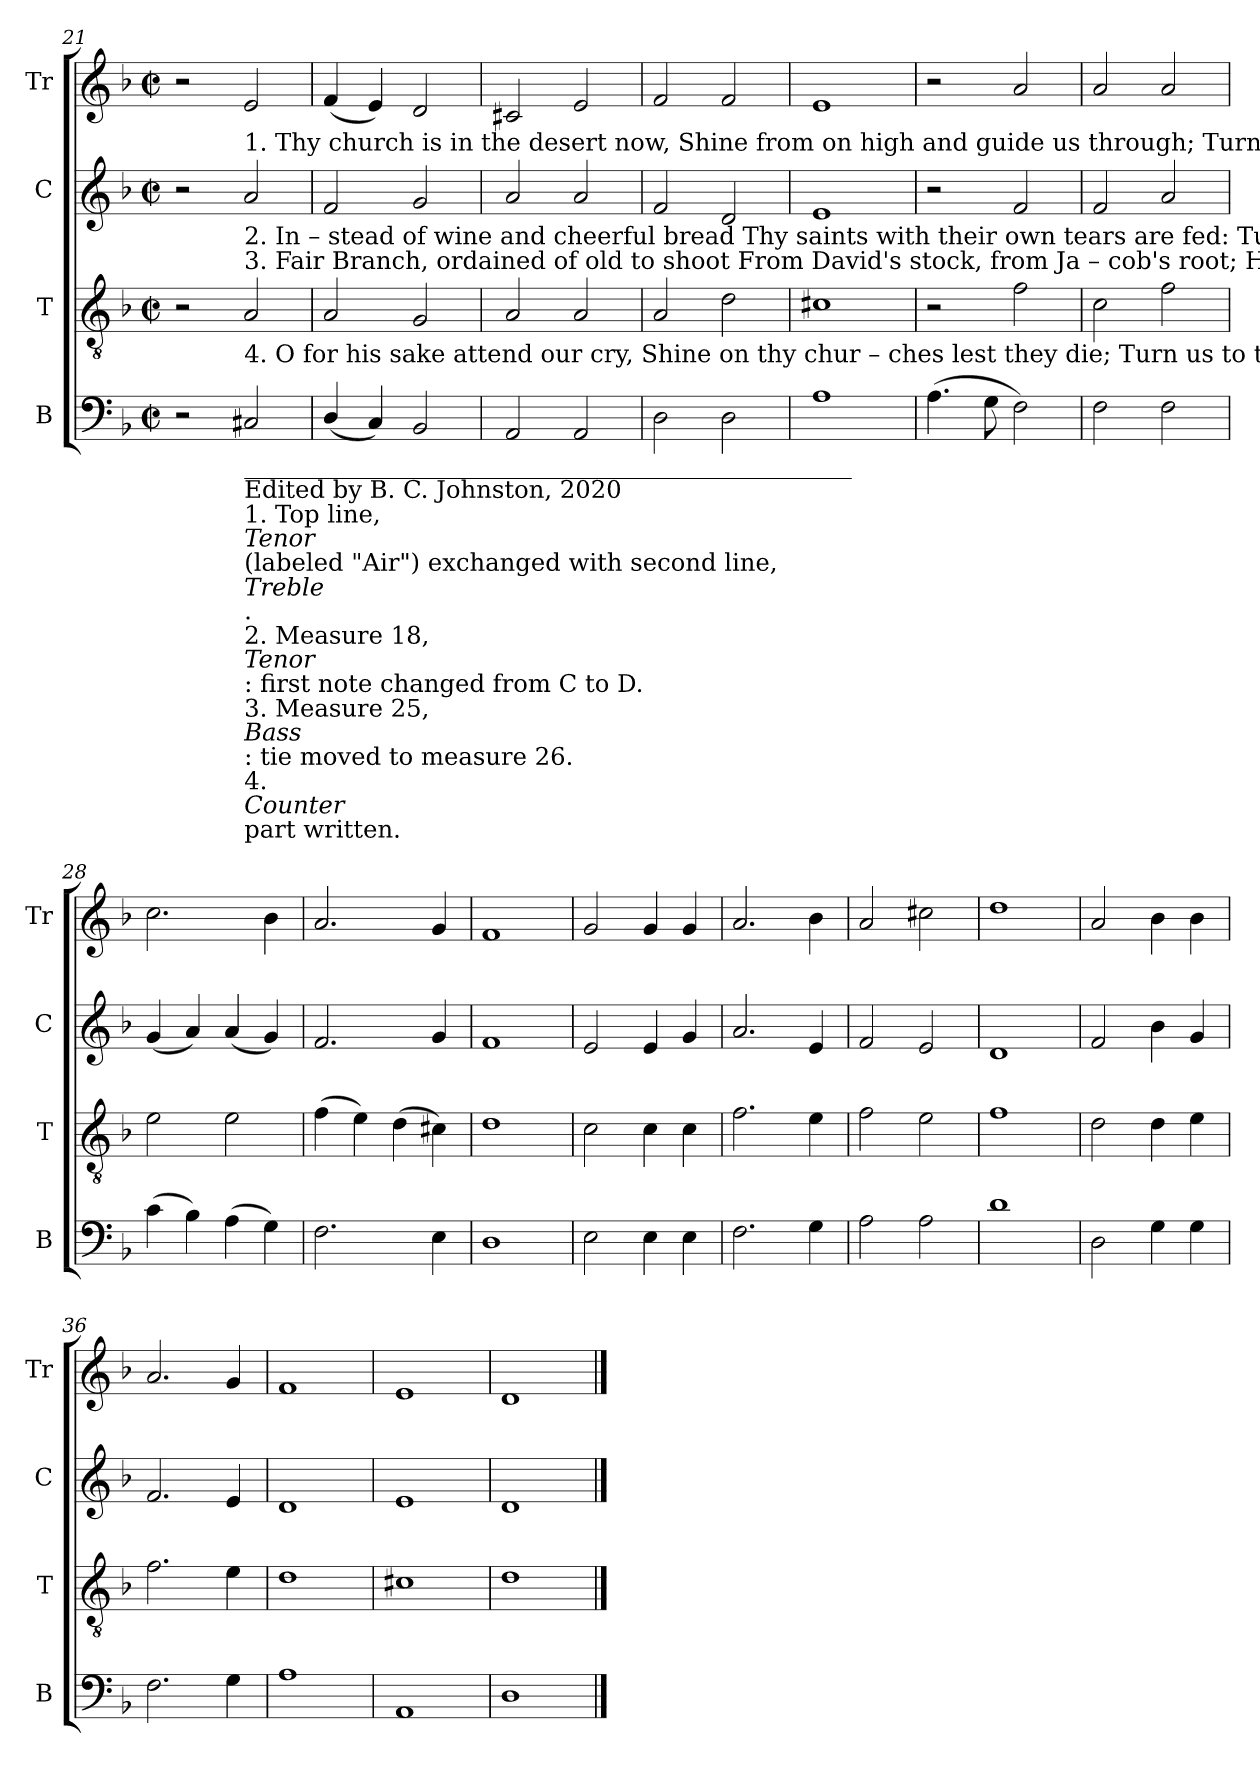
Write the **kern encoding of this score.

**kern	**kern	**kern	**kern
*part4	*part3	*part2	*part1
*staff4	*staff3	*staff2	*staff1
*I"B	*I"T	*I"C	*I"Tr
*I'B	*I'T	*I'C	*I'Tr
!!LO:LB:g=z
*clefF4	*clefGv2	*clefG2	*clefG2
*k[b-]	*k[b-]	*k[b-]	*k[b-]
*M2/2	*M2/2	*M2/2	*M2/2
*met(c|)	*met(c|)	*met(c|)	*met(c|)
=21	=21	=21	=21
2r	2r	2r	2r
!	!	!	!LO:TX:b:t=1. Thy  church  is      in  the   desert     now,      Shine      from  on  high      and   guide     us  through;   Turn us to thee,  thy  love  re – store, We shall be saved and  sigh   no   more.
!	!	!LO:TX:b:t=2. In –  stead   of   wine and  cheerful  bread       Thy     saints with  their     own   tears         are   fed&colon;    Turn us to thee,  thy  love  re – store, We shall be saved and  sigh   no   more.	!
!	!	!LO:TX:b:t=3. Fair Branch, ordained  of   old   to  shoot        From     David's   stock,  from     Ja   –   cob's    root;   Himself  a   no – ble  vine,  and   we    The lesser  branches   of      the    tree.	!
!	!LO:TX:b:t=4.  O    for     his    sake  attend  our  cry,          Shine      on  thy  chur  – ches     lest      they     die;     Turn us to thee, thy  love   re – store, We shall be saved, and sigh  no    more.	!	!
!LO:TX:b:t=__________________________________________________	!	!	!
!LO:TX:b:t=Edited by B. C. Johnston, 2020	!	!	!
!LO:TX:b:t=1. Top line,	!	!	!
!LO:TX:b:i:t=Tenor	!	!	!
!LO:TX:b:t=(labeled "Air") exchanged with second line,	!	!	!
!LO:TX:b:i:t=Treble	!	!	!
!LO:TX:b:t=.	!	!	!
!LO:TX:b:t=2. Measure 18,	!	!	!
!LO:TX:b:i:t=Tenor	!	!	!
!LO:TX:b:t=&colon; first note changed from C to D.	!	!	!
!LO:TX:b:t=3. Measure 25,	!	!	!
!LO:TX:b:i:t=Bass	!	!	!
!LO:TX:b:t=&colon; tie moved to measure 26.	!	!	!
!LO:TX:b:t=4.	!	!	!
!LO:TX:b:i:t=Counter	!	!	!
!LO:TX:b:t=part written.	!	!	!
2C#X!/	2A!/	2a!/	2e!/
=22	=22	=22	=22
(<4D!/	2A!/	2f!/	(<4f!/
4C!/)	.	.	4e!/)
2BB-!/	2G!/	2g!/	2d!/
=23	=23	=23	=23
2AA!/	2A!/	2a!/	2c#X!/
2AA!/	2A!/	2a!/	2e!/
=24	=24	=24	=24
2D!\	2A!/	2f!/	2f!/
2D!\	2d!\	2d!/	2f!/
=25	=25	=25	=25
1A!	1c#X!	1e!	1e!
=26	=26	=26	=26
(>4.A!\	2r	2r	2r
8G!\	.	.	.
2F!\)	2f!\	2f!/	2a!/
=27	=27	=27	=27
2F!\	2c!\	2f!/	2a!/
2F!\	2f!\	2a!/	2a!/
=28	=28	=28	=28
(>4c!\	2e!\	(<4g!/	2.cc!\
4B-!\)	.	4a!/)	.
(>4A!\	2e!\	(<4a!/	.
4G!\)	.	4g!/)	4b-!\
=29	=29	=29	=29
2.F!\	(>4f!\	2.f!/	2.a!/
.	4e!\)	.	.
.	(>4d!\	.	.
4E!\	4c#X!\)	4g!/	4g!/
=30	=30	=30	=30
1D!	1d!	1f!	1f!
=31	=31	=31	=31
2E!\	2c!\	2e!/	2g!/
4E!\	4c!\	4e!/	4g!/
4E!\	4c!\	4g!/	4g!/
=32	=32	=32	=32
2.F!\	2.f!\	2.a!/	2.a!/
4G!\	4e!\	4e!/	4b-!\
=33	=33	=33	=33
2A!\	2f!\	2f!/	2a!/
2A!\	2e!\	2e!/	2cc#X!\
=34	=34	=34	=34
1d!	1f!	1d!	1dd!
=35	=35	=35	=35
2D!\	2d!\	2f!/	2a!/
4G!\	4d!\	4b-!\	4b-!\
4G!\	4e!\	4g!/	4b-!\
=36	=36	=36	=36
2.F!\	2.f!\	2.f!/	2.a!/
4G!\	4e!\	4e!/	4g!/
=37	=37	=37	=37
1A!	1d!	1d!	1f!
=38	=38	=38	=38
1AA!	1c#X!	1e!	1e!
=39	=39	=39	=39
1D!	1d!	1d!	1d!
==	==	==	==
*-	*-	*-	*-
